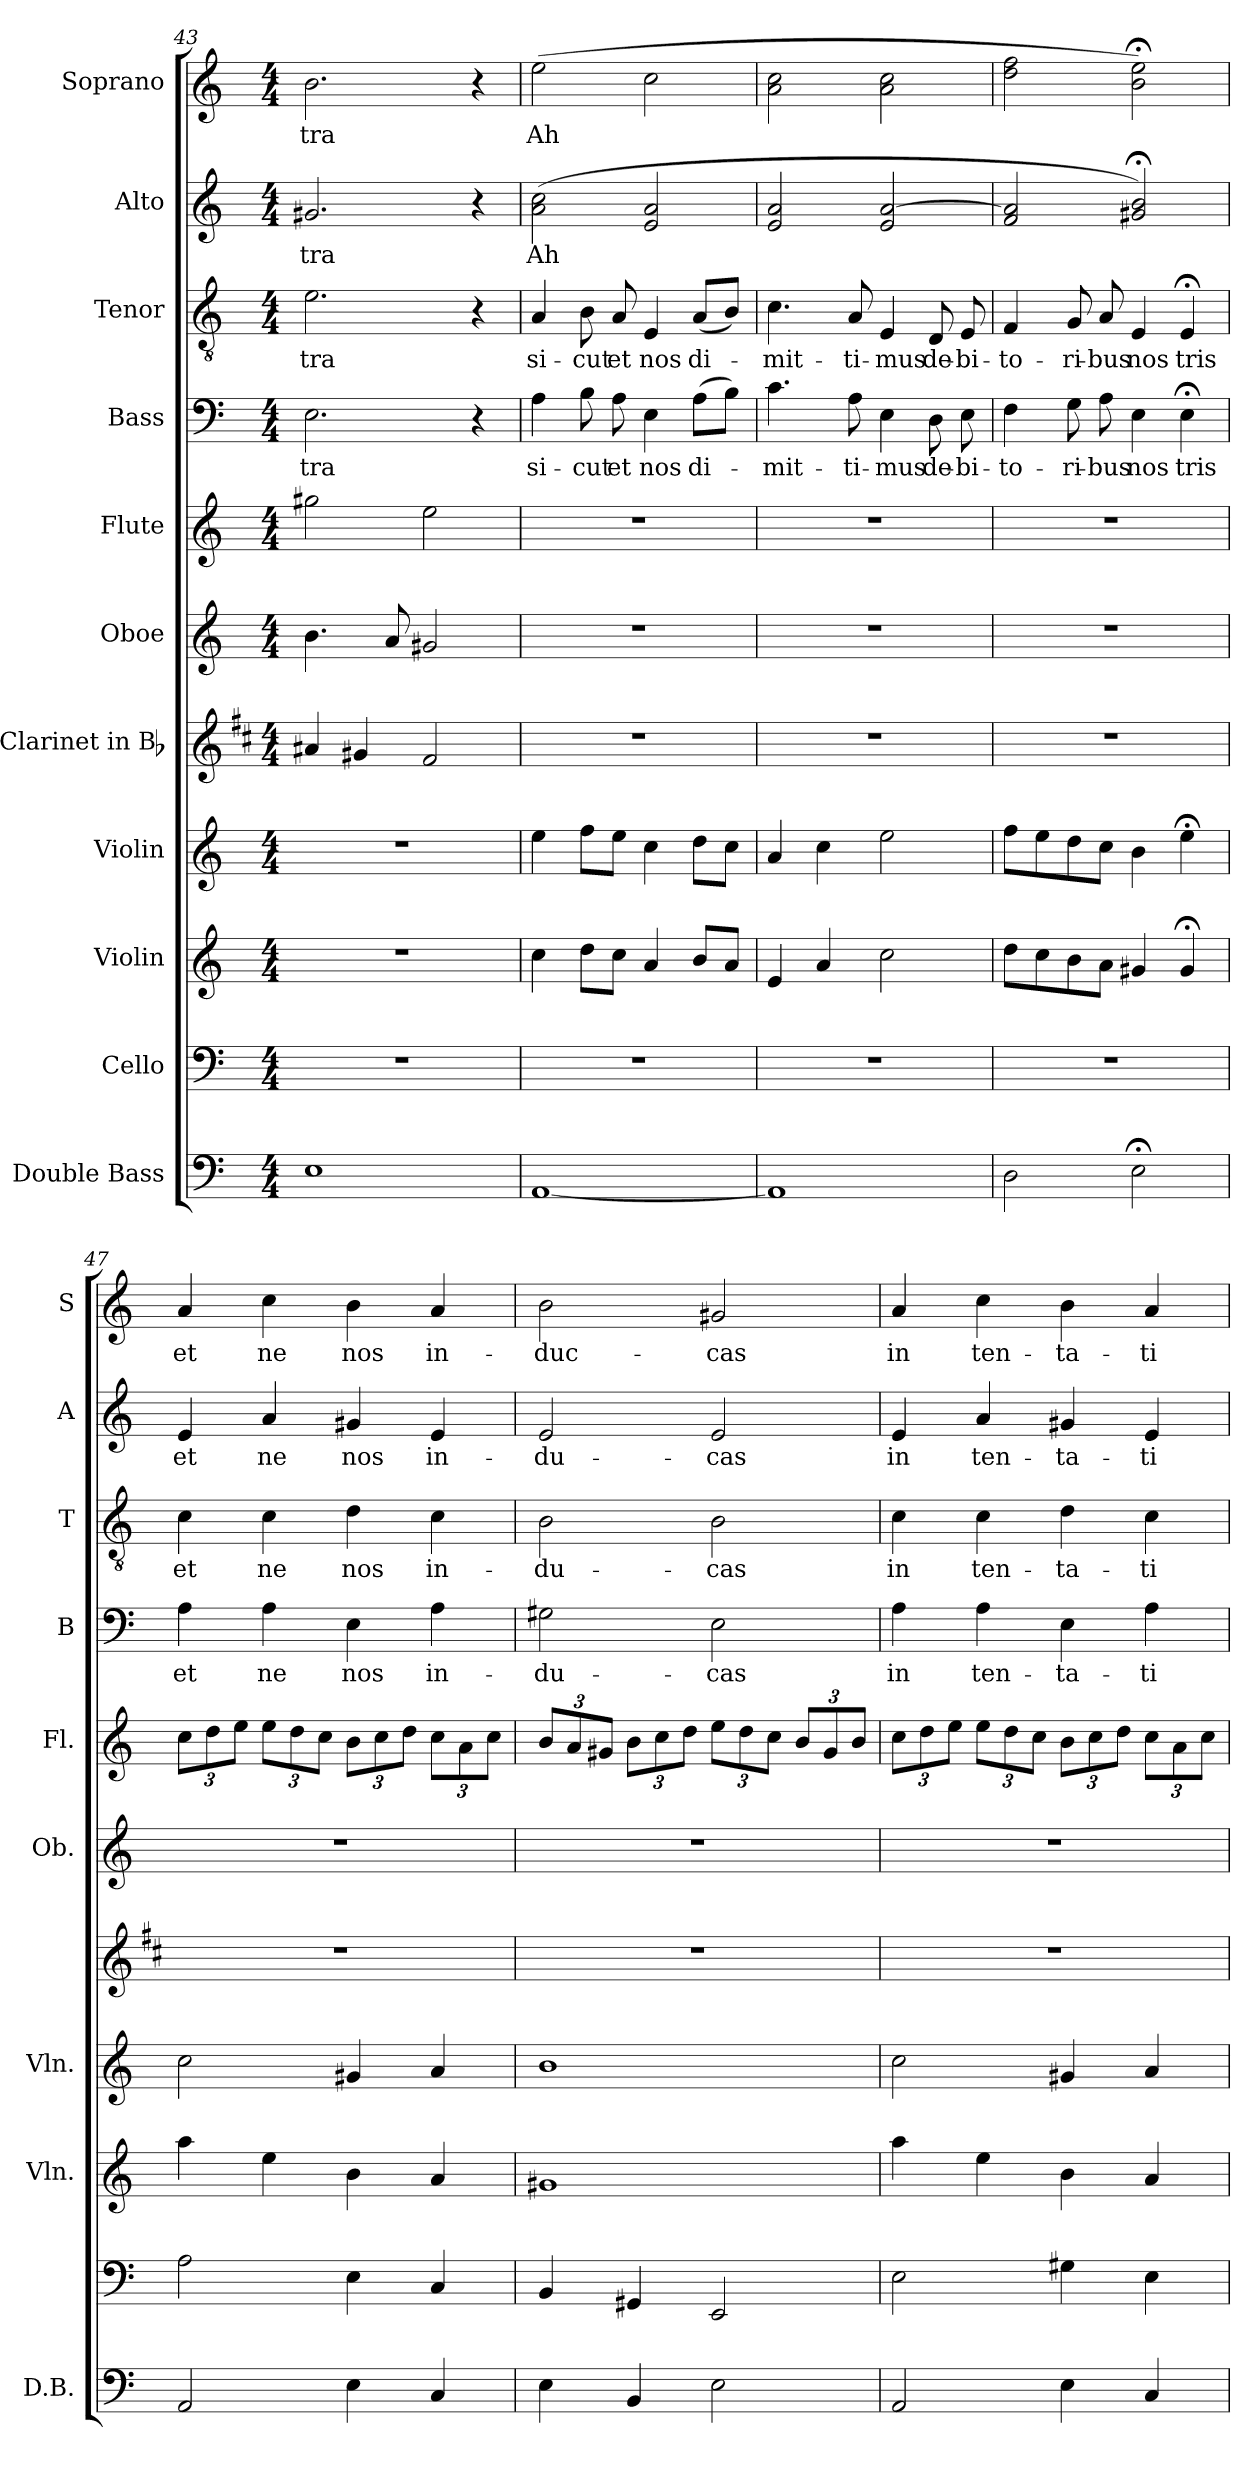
**kern	**kern	**kern	**kern	**kern	**kern	**kern	**kern	**text	**kern	**text	**kern	**text	**kern	**text
*part11	*part10	*part9	*part8	*part7	*part6	*part5	*part4	*part4	*part3	*part3	*part2	*part2	*part1	*part1
*staff11	*staff10	*staff9	*staff8	*staff7	*staff6	*staff5	*staff4	*staff4	*staff3	*staff3	*staff2	*staff2	*staff1	*staff1
*I"Double Bass	*I"Cello	*I"Violin	*I"Violin	*I"Clarinet in Bb	*I"Oboe	*I"Flute	*I"Bass	*	*I"Tenor	*	*I"Alto	*	*I"Soprano	*
*I'D.B.	*	*I'Vln.	*I'Vln.	*	*I'Ob.	*I'Fl.	*I'B	*	*I'T	*	*I'A	*	*I'S	*
!!LO:PB:g=z
*clefF4	*clefF4	*clefG2	*clefG2	*clefG2	*clefG2	*clefG2	*clefF4	*	*clefGv2	*	*clefG2	*	*clefG2	*
*ITrd7c12	*	*	*	*ITrd1c2	*	*	*	*	*	*	*	*	*	*
*k[]	*k[]	*k[]	*k[]	*k[]	*k[]	*k[]	*k[]	*	*k[]	*	*k[]	*	*k[]	*
*a:	*a:	*a:	*a:	*a:	*a:	*a:	*a:	*	*a:	*	*a:	*	*a:	*
*M4/4	*M4/4	*M4/4	*M4/4	*M4/4	*M4/4	*M4/4	*M4/4	*	*M4/4	*	*M4/4	*	*M4/4	*
=43	=43	=43	=43	=43	=43	=43	=43	=43	=43	=43	=43	=43	=43	=43
!	!	!	!	!	!	!	!	!LO:LY:b	!	!LO:LY:b	!	!LO:LY:b	!	!LO:LY:b
1EE	1r	1r	1r	4g#X/	4.b\	2gg#X\	2.E\	-tra	2.e\	-tra	2.g#X/	-tra	2.b\	-tra
.	.	.	.	4f#X/	.	.	.	.	.	.	.	.	.	.
.	.	.	.	.	8a/	.	.	.	.	.	.	.	.	.
.	.	.	.	2e/	2g#X/	2ee\	.	.	.	.	.	.	.	.
.	.	.	.	.	.	.	4r	.	4r	.	4r	.	4r	.
=44	=44	=44	=44	=44	=44	=44	=44	=44	=44	=44	=44	=44	=44	=44
!	!	!	!	!	!	!	!	!LO:LY:b	!	!LO:LY:b	!	!LO:LY:b	!	!LO:LY:b
[1AAA	1r	4cc\	4ee\	1r	1r	1r	4A\	si-	4A/	si-	(>2a\ 2cc\	Ah	(>2ee\	Ah
!	!	!	!	!	!	!	!	!LO:LY:b	!	!LO:LY:b	!	!	!	!
.	.	8dd\L	8ff\L	.	.	.	8B\	-cut	8B\	-cut	.	.	.	.
!	!	!	!	!	!	!	!	!LO:LY:b	!	!LO:LY:b	!	!	!	!
.	.	8cc\J	8ee\J	.	.	.	8A\	et	8A/	et	.	.	.	.
!	!	!	!	!	!	!	!	!LO:LY:b	!	!LO:LY:b	!	!	!	!
.	.	4a/	4cc\	.	.	.	4E\	nos	4E/	nos	2e/ 2a/	.	2cc\	.
!	!	!	!	!	!	!	!	!LO:LY:b	!	!LO:LY:b	!	!	!	!
.	.	8b/L	8dd\L	.	.	.	(>8A\L	di-	(<8A/L	di-	.	.	.	.
.	.	8a/J	8cc\J	.	.	.	8B\J)	.	8B/J)	.	.	.	.	.
=45	=45	=45	=45	=45	=45	=45	=45	=45	=45	=45	=45	=45	=45	=45
!	!	!	!	!	!	!	!	!LO:LY:b	!	!LO:LY:b	!	!	!	!
1AAA]	1r	4e/	4a/	1r	1r	1r	4.c\	-mit-	4.c\	-mit-	2e/ 2a/	.	2a\ 2cc\	.
.	.	4a/	4cc\	.	.	.	.	.	.	.	.	.	.	.
!	!	!	!	!	!	!	!	!LO:LY:b	!	!LO:LY:b	!	!	!	!
.	.	.	.	.	.	.	8A\	-ti-	8A/	-ti-	.	.	.	.
!	!	!	!	!	!	!	!	!LO:LY:b	!	!LO:LY:b	!	!	!	!
.	.	2cc\	2ee\	.	.	.	4E\	-mus	4E/	-mus	2e/ [2a/	.	2a\ 2cc\	.
!	!	!	!	!	!	!	!	!LO:LY:b	!	!LO:LY:b	!	!	!	!
.	.	.	.	.	.	.	8D\	de-	8D/	de-	.	.	.	.
!	!	!	!	!	!	!	!	!LO:LY:b	!	!LO:LY:b	!	!	!	!
.	.	.	.	.	.	.	8E\	-bi-	8E/	-bi-	.	.	.	.
=46	=46	=46	=46	=46	=46	=46	=46	=46	=46	=46	=46	=46	=46	=46
!	!	!	!	!	!	!	!	!LO:LY:b	!	!LO:LY:b	!	!	!	!
2DD\	1r	8dd\L	8ff\L	1r	1r	1r	4F\	-to-	4F/	-to-	2f/ 2a/]	.	2dd\ 2ff\	.
.	.	8cc\	8ee\	.	.	.	.	.	.	.	.	.	.	.
!	!	!	!	!	!	!	!	!LO:LY:b	!	!LO:LY:b	!	!	!	!
.	.	8b\	8dd\	.	.	.	8G\	-ri-	8G/	-ri-	.	.	.	.
!	!	!	!	!	!	!	!	!LO:LY:b	!	!LO:LY:b	!	!	!	!
.	.	8a\J	8cc\J	.	.	.	8A\	-bus	8A/	-bus	.	.	.	.
!	!	!	!	!	!	!	!	!LO:LY:b	!	!LO:LY:b	!	!	!	!
2EE;<\	.	4g#X/	4b\	.	.	.	4E\	nos	4E/	nos	2g#X/;< 2b/;<)	.	2b\;< 2ee\;<)	.
!	!	!	!	!	!	!	!	!LO:LY:b	!	!LO:LY:b	!	!	!	!
.	.	4g#;</	4ee;<\	.	.	.	4E;<\	tris	4E;</	tris	.	.	.	.
=47	=47	=47	=47	=47	=47	=47	=47	=47	=47	=47	=47	=47	=47	=47
!	!	!	!	!	!	!	!	!LO:LY:b	!	!LO:LY:b	!	!LO:LY:b	!	!LO:LY:b
2AAA/	2A\	4aa\	2cc\	1r	1r	12cc\L	4A\	et	4c\	et	4e/	et	4a/	et
.	.	.	.	.	.	12dd\	.	.	.	.	.	.	.	.
.	.	.	.	.	.	12ee\J	.	.	.	.	.	.	.	.
!	!	!	!	!	!	!	!	!LO:LY:b	!	!LO:LY:b	!	!LO:LY:b	!	!LO:LY:b
.	.	4ee\	.	.	.	12ee\L	4A\	ne	4c\	ne	4a/	ne	4cc\	ne
.	.	.	.	.	.	12dd\	.	.	.	.	.	.	.	.
.	.	.	.	.	.	12cc\J	.	.	.	.	.	.	.	.
!	!	!	!	!	!	!	!	!LO:LY:b	!	!LO:LY:b	!	!LO:LY:b	!	!LO:LY:b
4EE\	4E\	4b\	4g#X/	.	.	12b\L	4E\	nos	4d\	nos	4g#X/	nos	4b\	nos
.	.	.	.	.	.	12cc\	.	.	.	.	.	.	.	.
.	.	.	.	.	.	12dd\J	.	.	.	.	.	.	.	.
!	!	!	!	!	!	!	!	!LO:LY:b	!	!LO:LY:b	!	!LO:LY:b	!	!LO:LY:b
4CC/	4C/	4a/	4a/	.	.	12cc\L	4A\	in-	4c\	in-	4e/	in-	4a/	in-
.	.	.	.	.	.	12a\	.	.	.	.	.	.	.	.
.	.	.	.	.	.	12cc\J	.	.	.	.	.	.	.	.
!!LO:PB:g=z
=48	=48	=48	=48	=48	=48	=48	=48	=48	=48	=48	=48	=48	=48	=48
!	!	!	!	!	!	!	!	!LO:LY:b	!	!LO:LY:b	!	!LO:LY:b	!	!LO:LY:b
4EE\	4BB/	1g#X	1b	1r	1r	12b/L	2G#X\	-du-	2B\	-du-	2e/	-du-	2b\	-duc-
.	.	.	.	.	.	12a/	.	.	.	.	.	.	.	.
.	.	.	.	.	.	12g#X/J	.	.	.	.	.	.	.	.
4BBB/	4GG#X/	.	.	.	.	12b\L	.	.	.	.	.	.	.	.
.	.	.	.	.	.	12cc\	.	.	.	.	.	.	.	.
.	.	.	.	.	.	12dd\J	.	.	.	.	.	.	.	.
!	!	!	!	!	!	!	!	!LO:LY:b	!	!LO:LY:b	!	!LO:LY:b	!	!LO:LY:b
2EE\	2EE/	.	.	.	.	12ee\L	2E\	-cas	2B\	-cas	2e/	-cas	2g#X/	-cas
.	.	.	.	.	.	12dd\	.	.	.	.	.	.	.	.
.	.	.	.	.	.	12cc\J	.	.	.	.	.	.	.	.
.	.	.	.	.	.	12b/L	.	.	.	.	.	.	.	.
.	.	.	.	.	.	12g#/	.	.	.	.	.	.	.	.
.	.	.	.	.	.	12b/J	.	.	.	.	.	.	.	.
=49	=49	=49	=49	=49	=49	=49	=49	=49	=49	=49	=49	=49	=49	=49
!	!	!	!	!	!	!	!	!LO:LY:b	!	!LO:LY:b	!	!LO:LY:b	!	!LO:LY:b
2AAA/	2E\	4aa\	2cc\	1r	1r	12cc\L	4A\	in	4c\	in	4e/	in	4a/	in
.	.	.	.	.	.	12dd\	.	.	.	.	.	.	.	.
.	.	.	.	.	.	12ee\J	.	.	.	.	.	.	.	.
!	!	!	!	!	!	!	!	!LO:LY:b	!	!LO:LY:b	!	!LO:LY:b	!	!LO:LY:b
.	.	4ee\	.	.	.	12ee\L	4A\	ten-	4c\	ten-	4a/	ten-	4cc\	ten-
.	.	.	.	.	.	12dd\	.	.	.	.	.	.	.	.
.	.	.	.	.	.	12cc\J	.	.	.	.	.	.	.	.
!	!	!	!	!	!	!	!	!LO:LY:b	!	!LO:LY:b	!	!LO:LY:b	!	!LO:LY:b
4EE\	4G#X\	4b\	4g#X/	.	.	12b\L	4E\	-ta-	4d\	-ta-	4g#X/	-ta-	4b\	-ta-
.	.	.	.	.	.	12cc\	.	.	.	.	.	.	.	.
.	.	.	.	.	.	12dd\J	.	.	.	.	.	.	.	.
!	!	!	!	!	!	!	!	!LO:LY:b	!	!LO:LY:b	!	!LO:LY:b	!	!LO:LY:b
4CC/	4E\	4a/	4a/	.	.	12cc\L	4A\	-ti-	4c\	-ti-	4e/	-ti-	4a/	-ti-
.	.	.	.	.	.	12a\	.	.	.	.	.	.	.	.
.	.	.	.	.	.	12cc\J	.	.	.	.	.	.	.	.
=	=	=	=	=	=	=	=	=	=	=	=	=	=	=
*-	*-	*-	*-	*-	*-	*-	*-	*-	*-	*-	*-	*-	*-	*-
